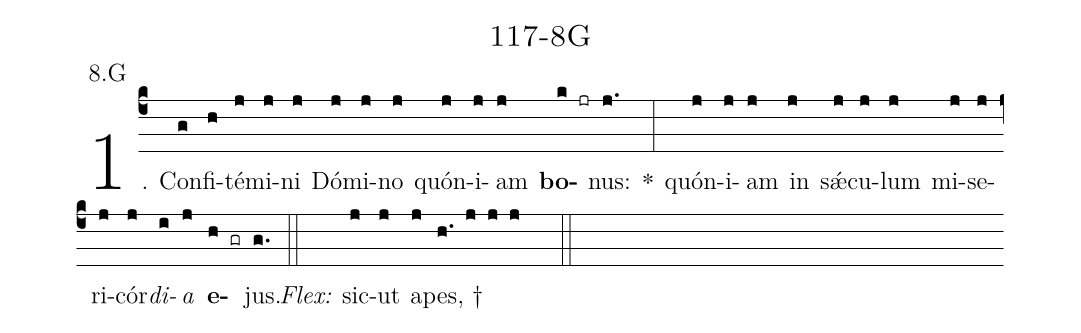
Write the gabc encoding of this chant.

name: 117-8G;
annotation: 8.G;
%%
(c4)1. Con(g)fi(h)té(j)mi(j)ni(j) Dó(j)mi(j)no(j) quón(j)i(j)am(j) <b>bo</b>(k jr)nus:(j.) *(:) quón(j)i(j)am(j) in(j) sǽ(j)cu(j)lum(j) mi(j)se(j)ri(j)cór(j)<i>di</i>(i)<i>a</i>(j) <b>e</b>(h gr)jus.(g.) (::)
<i>Flex:</i>()  sic(j)ut(j) a(j)pes, †(h. j j j  ::)
